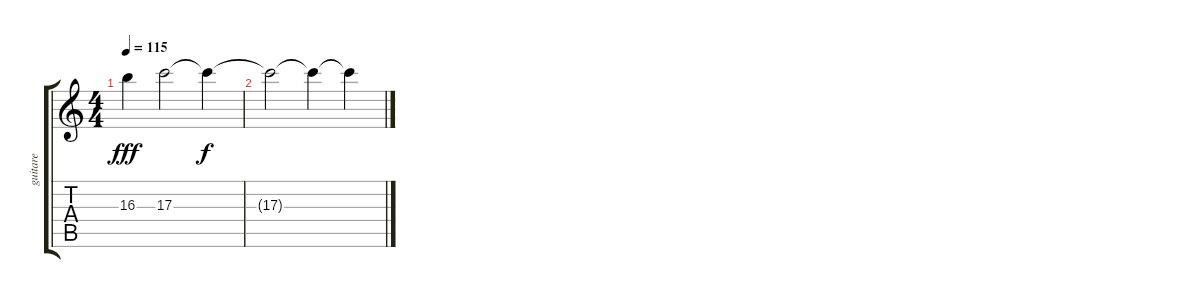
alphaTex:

\track ("guitare" "guitare") {instrument overdrivenguitar}
\staff {score tabs}
\tuning (E4 B3 G3 D3 A2 E2) {hide}
\ts (4 4)
\tempo 115
\clef g2
\ks c
16.3.4{dy fff} 17.3.2 17.3{t}.4{dy f} |
17.3{t}.2 17.3{t}.4 17.3{t}.4
